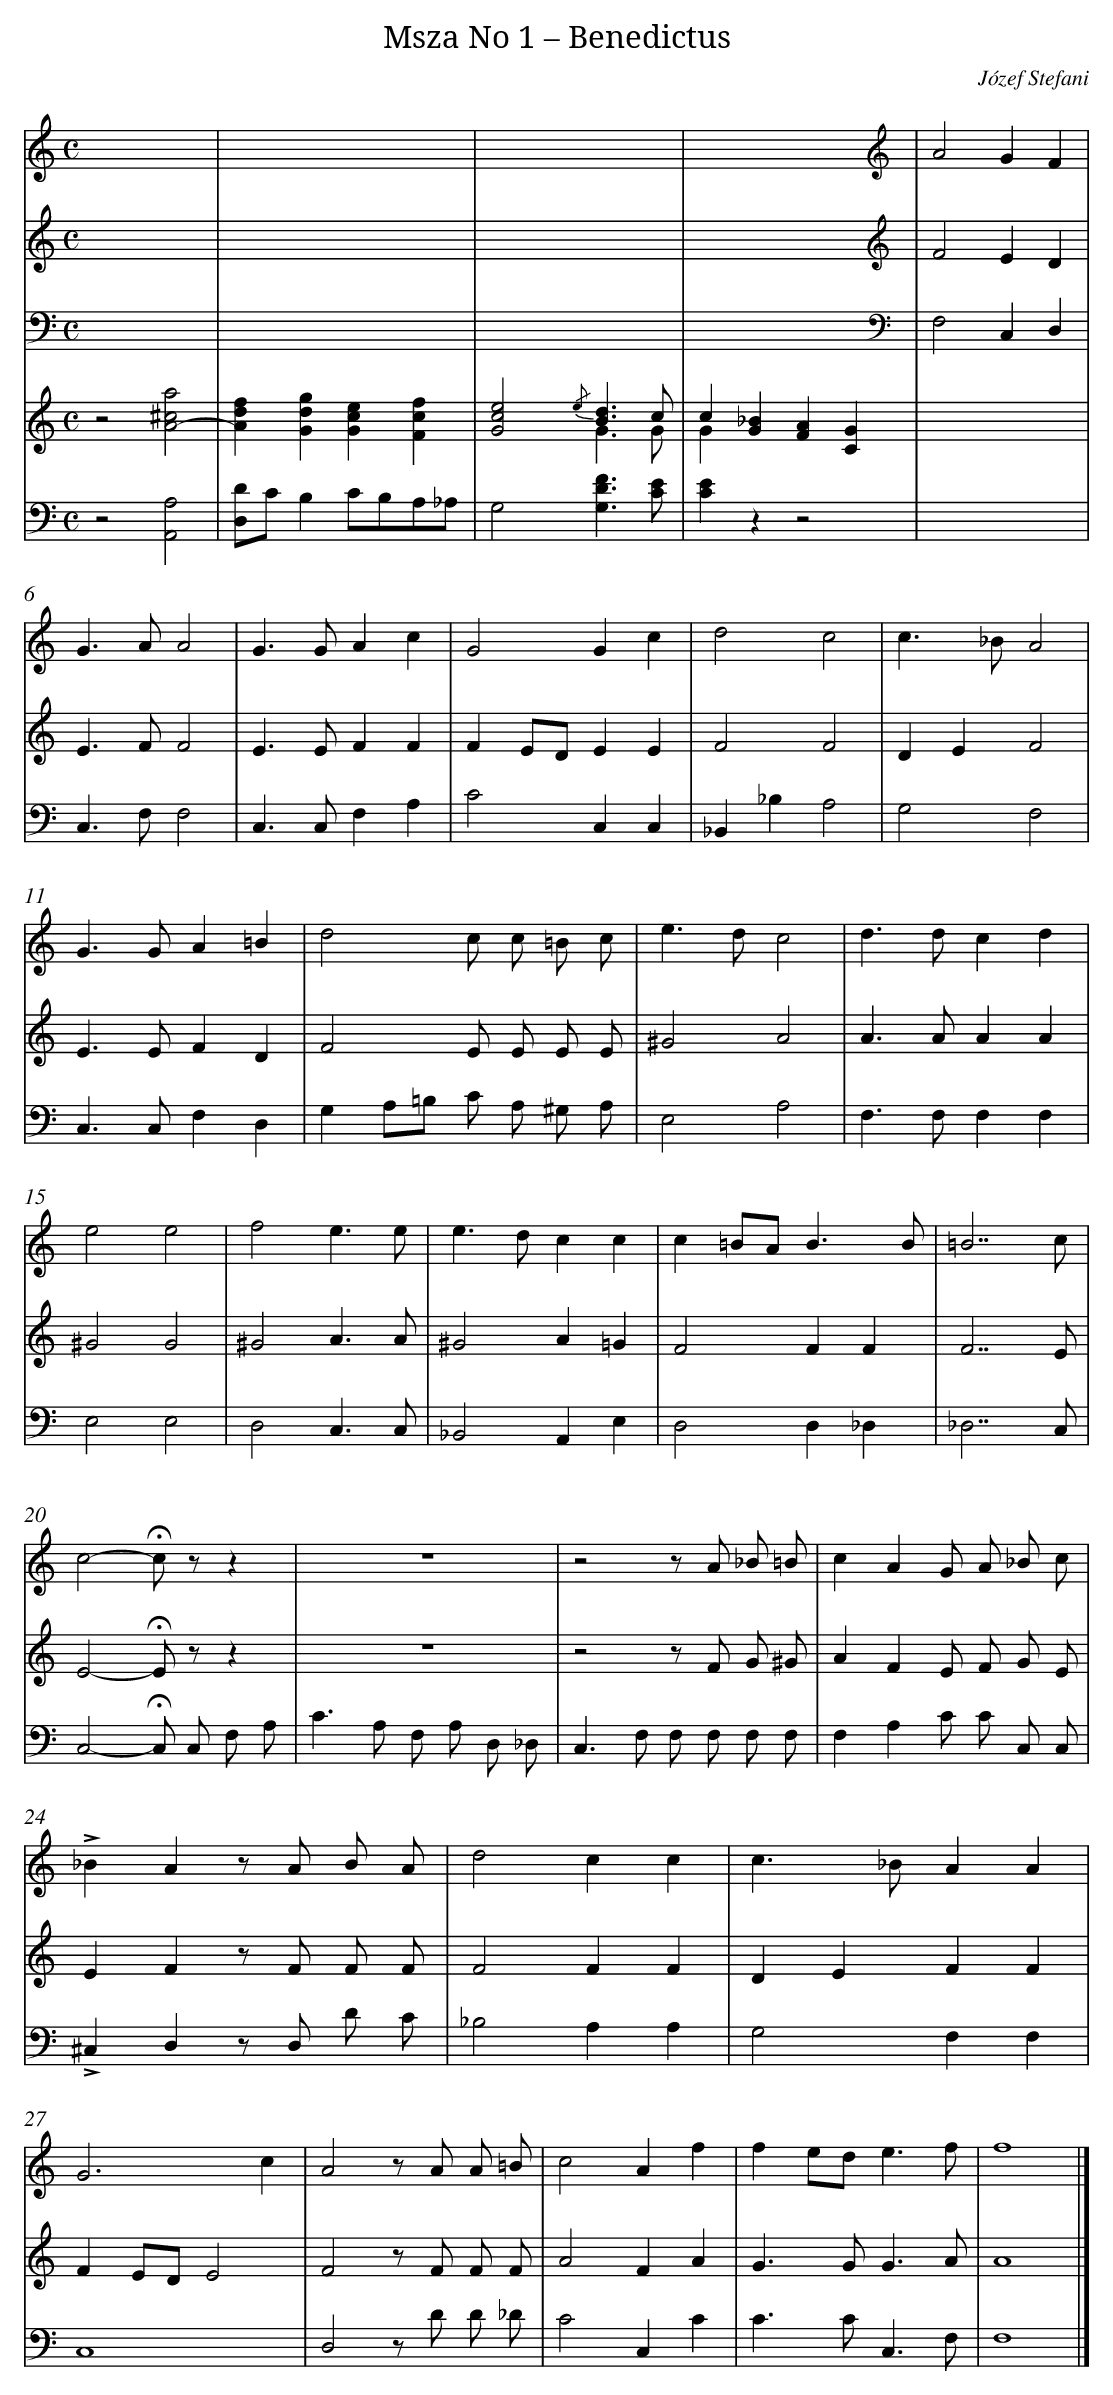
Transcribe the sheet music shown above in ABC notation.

X:1
T: Msza No 1 – Benedictus
C: Józef Stefani
L: 1/4
M: C
V: 1 clef=treble
V: 2 clef=treble
V: 3 clef=bass
V: 4 clef=treble
V: 5 clef=bass
K: C
[V:1] x4 |
[V:2] x4 |
[V:3] x4 |
[V:4] z2[a2^c2A2-] |
[V:5] z2[A,2A,,2] |
[V:1] x4 |
[V:2] x4 |
[V:3] x4 |
[V:4] [fdA][gdG][ecG][fcF] |
[V:5] [D/D,/]C/B,C/B,/A,/_A,/ |
[V:1] x4 |
[V:2] x4 |
[V:3] x4 |
[V:4] [e2c2G2]{/e}[d3/B3/]c/ & xxG3/G/ |
[V:5] G,2[F3/D3/G,3/][E/C/] |
[V:1] x4 |
[V:2] x4 |
[V:3] x4 |
[V:4] c[_BG][AF][GC] & Gxxx |
[V:5] [EC]zz2 |
[V:1] [K:clef=treble]A2GF |
[V:2] [K:clef=treble]F2ED |
[V:3] [K:clef=bass]F,2C,D, |
[V:4] x4 |
[V:5] x4 |
[V:1] G>AA2 |
[V:2] E>FF2 |
[V:3] C,>F,F,2 |
[V:4] x4 |
[V:5] x4 |
[V:1] G>GAc |
[V:2] E>EFF |
[V:3] C,>C,F,A, |
[V:4] x4 |
[V:5] x4 |
[V:1] G2Gc |
[V:2] FE/D/EE |
[V:3] C2C,C, |
[V:4] x4 |
[V:5] x4 |
[V:1] d2c2 |
[V:2] F2F2 |
[V:3] _B,,_B,A,2 |
[V:4] x4 |
[V:5] x4 |
[V:1] c>_BA2 |
[V:2] DEF2 |
[V:3] G,2F,2 |
[V:4] x4 |
[V:5] x4 |
[V:1] G>GA=B |
[V:2] E>EFD |
[V:3] C,>C,F,D, |
[V:4] x4 |
[V:5] x4 |
[V:1] d2c/ c/ =B/ c/ |
[V:2] F2E/ E/ E/ E/ |
[V:3] G,A,/=B,/ C/ A,/ ^G,/ A,/ |
[V:4] x4 |
[V:5] x4 |
[V:1] e>dc2 |
[V:2] ^G2A2 |
[V:3] E,2A,2 |
[V:4] x4 |
[V:5] x4 |
[V:1] d>dcd |
[V:2] A>AAA |
[V:3] F,>F,F,F, |
[V:4] x4 |
[V:5] x4 |
[V:1] e2e2 |
[V:2] ^G2G2 |
[V:3] E,2E,2 |
[V:4] x4 |
[V:5] x4 |
[V:1] f2e3/e/ |
[V:2] ^G2A3/A/ |
[V:3] D,2C,3/C,/ |
[V:4] x4 |
[V:5] x4 |
[V:1] e>dcc |
[V:2] ^G2A=G |
[V:3] _B,,2A,,E, |
[V:4] x4 |
[V:5] x4 |
[V:1] c=B/A<BB/ |
[V:2] F2FF |
[V:3] D,2D,_D, |
[V:4] x4 |
[V:5] x4 |
[V:1] =B7/c/ |
[V:2] F7/E/ |
[V:3] _D,7/C,/ |
[V:4] x4 |
[V:5] x4 |
[V:1] c2-!fermata!c/ z/z |
[V:2] E2-!fermata!E/ z/z |
[V:3] C,2-!fermata!C,/ C,/ F,/ A,/ |
[V:4] x4 |
[V:5] x4 |
[V:1] z4 |
[V:2] z4 |
[V:3] C>A, F,/ A,/ D,/ _D,/ |
[V:4] x4 |
[V:5] x4 |
[V:1] z2z/ A/ _B/ =B/ |
[V:2] z2z/ F/ G/ ^G/ |
[V:3] C,>F, F,/ F,/ F,/ F,/ |
[V:4] x4 |
[V:5] x4 |
[V:1] cAG/ A/ _B/ c/ |
[V:2] AFE/ F/ G/ E/ |
[V:3] F,A,C/ C/ C,/ C,/ |
[V:4] x4 |
[V:5] x4 |
[V:1] !accent!_BAz/ A/ B/ A/ |
[V:2] EFz/ F/ F/ F/ |
[V:3] !accent!^C,D,z/ D,/ D/ C/ |
[V:4] x4 |
[V:5] x4 |
[V:1] d2cc |
[V:2] F2FF |
[V:3] _B,2A,A, |
[V:4] x4 |
[V:5] x4 |
[V:1] c>_BAA |
[V:2] DEFF |
[V:3] G,2F,F, |
[V:4] x4 |
[V:5] x4 |
[V:1] G3c |
[V:2] FE/D/E2 |
[V:3] C,4 |
[V:4] x4 |
[V:5] x4 |
[V:1] A2z/ A/ A/ =B/ |
[V:2] F2z/ F/ F/ F/ |
[V:3] D,2z/ D/ D/ _D/ |
[V:4] x4 |
[V:5] x4 |
[V:1] c2Af |
[V:2] A2FA |
[V:3] C2C,C |
[V:4] x4 |
[V:5] x4 |
[V:1] fe/d<ef/ |
[V:2] G>GG3/A/ |
[V:3] C>CC,3/F,/ |
[V:4] x4 |
[V:5] x4 |
[V:1] f4 |]
[V:2] A4 |]
[V:3] F,4 |]
[V:4] x4 |]
[V:5] x4 |]
